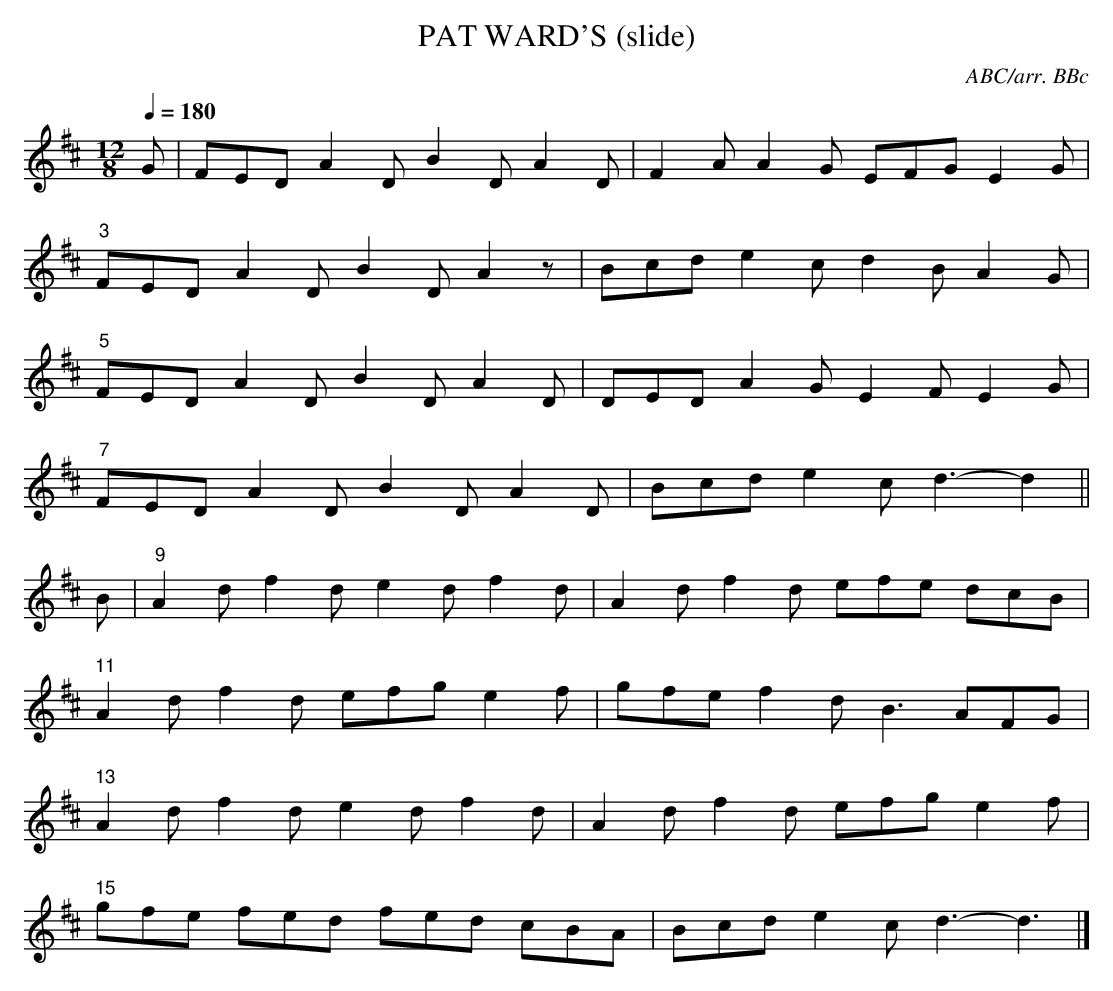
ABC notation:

X:1
T:PAT WARD'S (slide)
C:ABC/arr. BBc
Kneebuckle", which appears as a reel elsewhere in this folder
(182156). I guess there's some similarity but I wouldn't say
this tune is just a slide version of "Highlander's".
L:1/8
M:12/8
Q:1/4=180
K:D
G|FED A2D B2D A2D|F2A A2G EFG E2G|
"3"FED A2D B2D A2z|Bcd e2c d2B A2G|
"5"FED A2D B2D A2D|DED A2G E2F E2G|
"7"FED A2D B2D A2D|Bcd e2c d3-d2||
B|"9"A2d f2d e2d f2d|A2d f2d efe dcB|
"11"A2d f2d efg e2f|gfe f2d B3 AFG|
"13"A2d f2d e2d f2d|A2d f2d efg e2f|
"15"gfe fed fed cBA|Bcd e2c d3-d3|]
